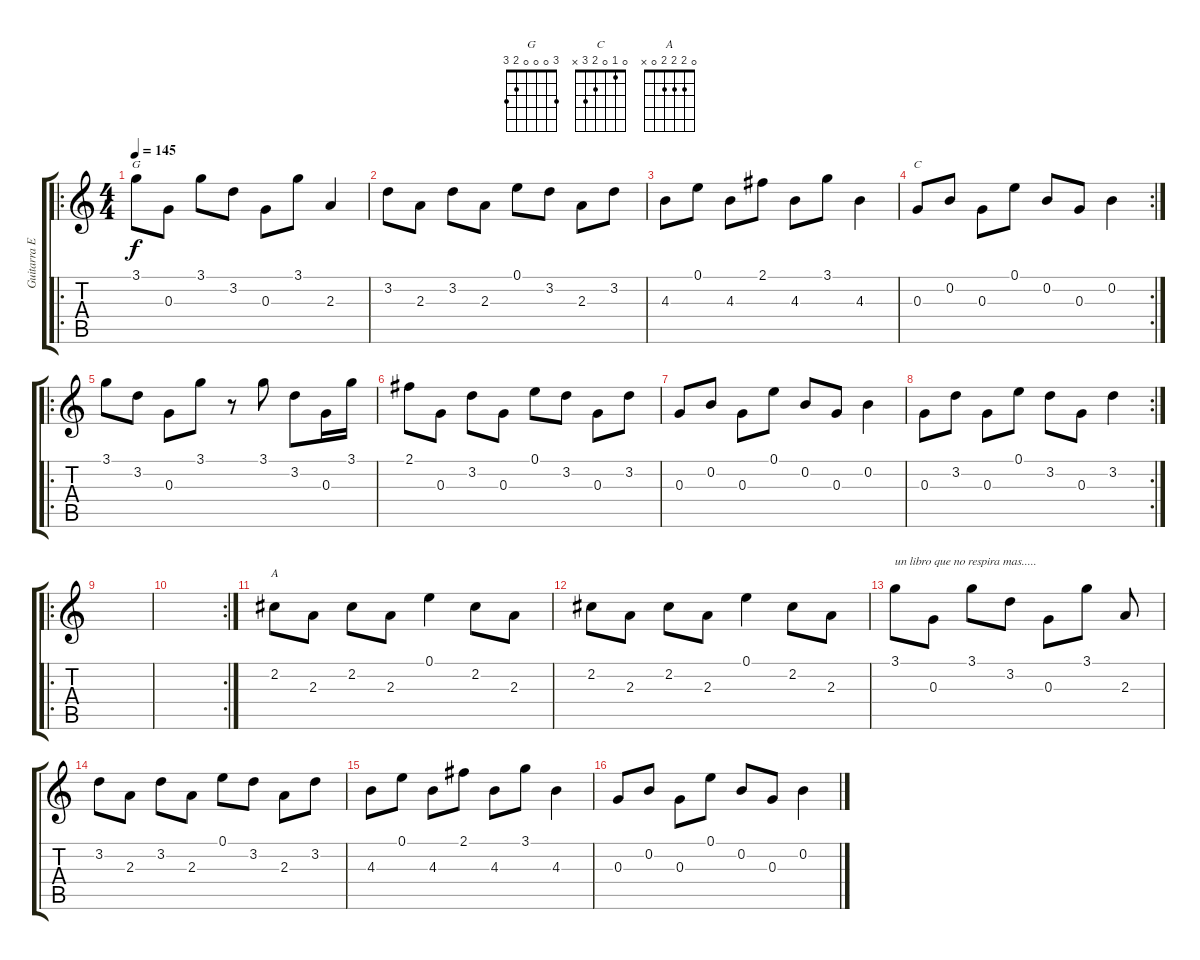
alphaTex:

\track ("Guitarra Electrica - Punteos" "Guitarra E") {instrument distortionguitar}
\staff {score tabs}
\tuning (E4 B3 G3 D3 A2 E2) {hide}
\chord ("G" 3 0 0 0 2 3)
\chord ("C" 0 1 0 2 3 x)
\chord ("A" 0 2 2 2 0 x)
\ro
\ts (4 4)
\tempo 145
\clef g2
\ks c
3.1.8{ch "G" dy f} 0.3.8 3.1.8 3.2.8 0.3.8 3.1.8 2.3.4 |
3.2.8 2.3.8 3.2.8 2.3.8 0.1.8 3.2.8 2.3.8 3.2.8 |
4.3.8 0.1.8 4.3.8 2.1.8 4.3.8 3.1.8 4.3.4 |
\rc 2
0.3.8{ch "C"} 0.2.8 0.3.8 0.1.8 0.2.8 0.3.8 0.2.4 |
\ro
3.1.8 3.2.8 0.3.8 3.1.8 r.8 3.1.8 3.2.8 0.3.16 3.1.16 |
2.1.8 0.3.8 3.2.8 0.3.8 0.1.8 3.2.8 0.3.8 3.2.8 |
0.3.8 0.2.8 0.3.8 0.1.8 0.2.8 0.3.8 0.2.4 |
\rc 2
0.3.8 3.2.8 0.3.8 0.1.8 3.2.8 0.3.8 3.2.4 |
\ro
|
\rc 2
|
2.2.8{ch "A"} 2.3.8 2.2.8 2.3.8 0.1.4 2.2.8 2.3.8 |
2.2.8 2.3.8 2.2.8 2.3.8 0.1.4 2.2.8 2.3.8 |
3.1.8{txt "un libro que no respira mas....."} 0.3.8 3.1.8 3.2.8 0.3.8 3.1.8 2.3.8 |
3.2.8 2.3.8 3.2.8 2.3.8 0.1.8 3.2.8 2.3.8 3.2.8 |
4.3.8 0.1.8 4.3.8 2.1.8 4.3.8 3.1.8 4.3.4 |
0.3.8 0.2.8 0.3.8 0.1.8 0.2.8 0.3.8 0.2.4
